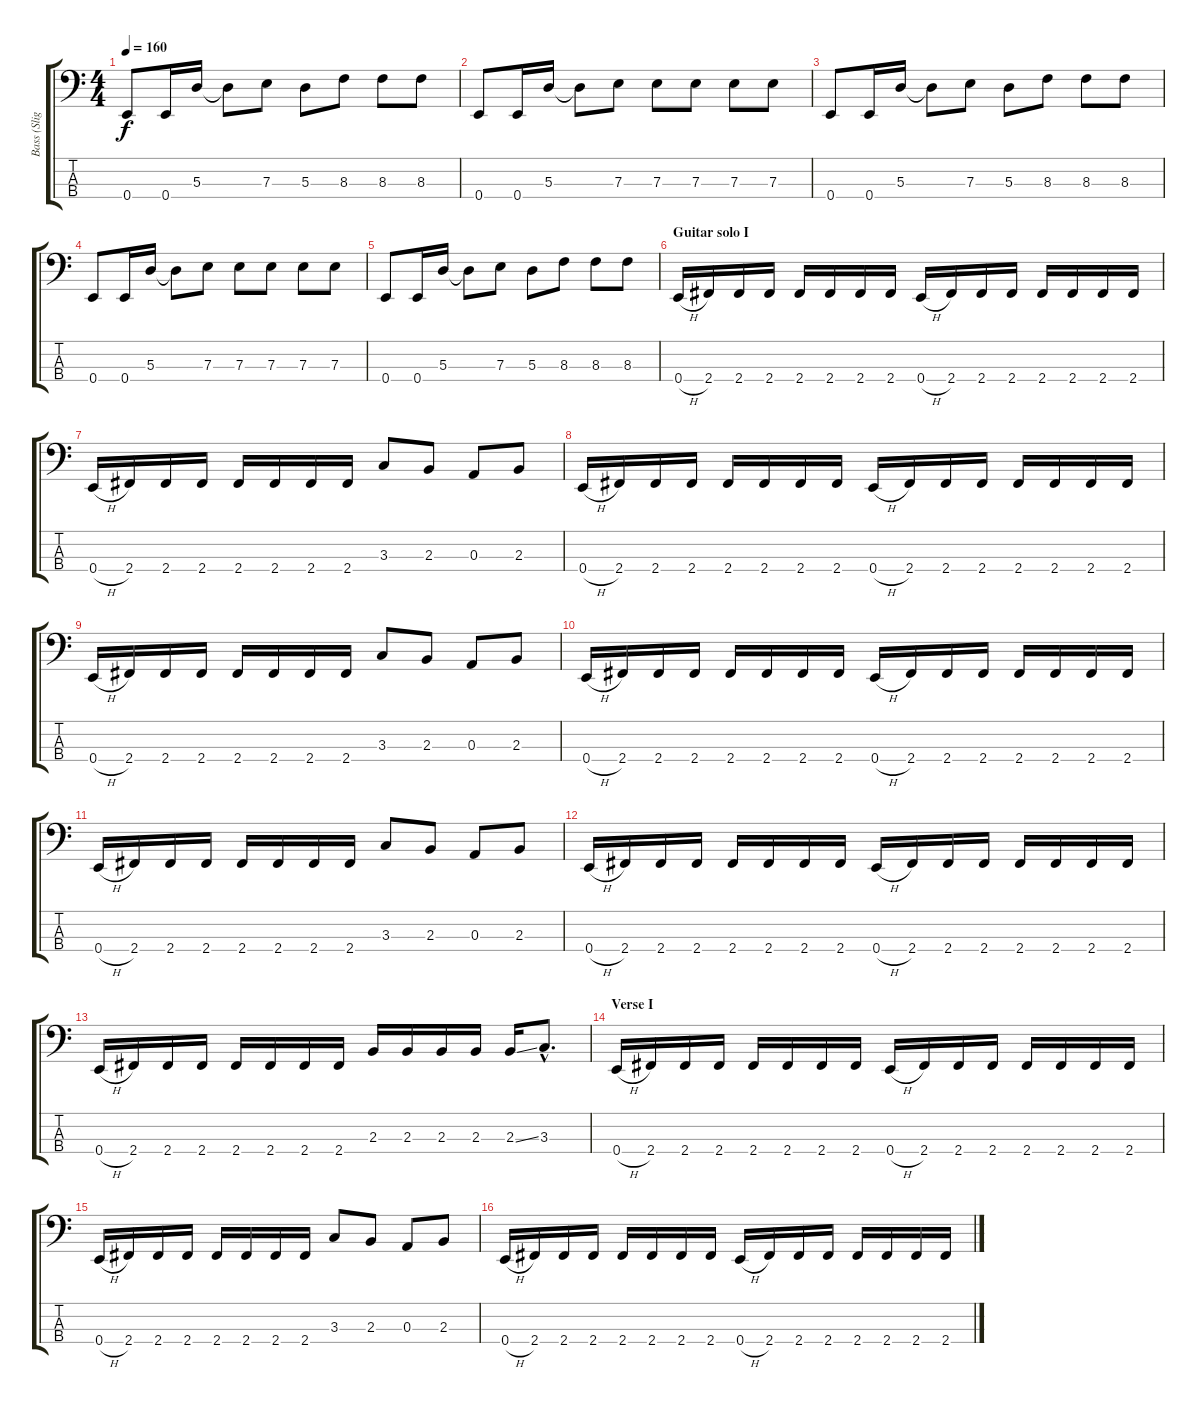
\track ("Bass (Slight distortion)" "Bass (Slig") {instrument electricbassfinger}
\staff {score tabs}
\tuning (G2 D2 A1 E1) {hide}
\ts (4 4)
\tempo 160
\clef f4
\ks c
0.4.8{dy f} 0.4.16 5.3.16 5.3{t}.8 7.3.8 5.3.8 8.3.8 8.3.8 8.3.8 |
0.4.8 0.4.16 5.3.16 5.3{t}.8 7.3.8 7.3.8 7.3.8 7.3.8 7.3.8 |
0.4.8 0.4.16 5.3.16 5.3{t}.8 7.3.8 5.3.8 8.3.8 8.3.8 8.3.8 |
0.4.8 0.4.16 5.3.16 5.3{t}.8 7.3.8 7.3.8 7.3.8 7.3.8 7.3.8 |
0.4.8 0.4.16 5.3.16 5.3{t}.8 7.3.8 5.3.8 8.3.8 8.3.8 8.3.8 |
\section ("" "Guitar solo I")
0.4{h}.16 2.4.16 2.4.16 2.4.16 2.4.16 2.4.16 2.4.16 2.4.16 0.4{h}.16 2.4.16 2.4.16 2.4.16 2.4.16 2.4.16 2.4.16 2.4.16 |
0.4{h}.16 2.4.16 2.4.16 2.4.16 2.4.16 2.4.16 2.4.16 2.4.16 3.3.8 2.3.8 0.3.8 2.3.8 |
0.4{h}.16 2.4.16 2.4.16 2.4.16 2.4.16 2.4.16 2.4.16 2.4.16 0.4{h}.16 2.4.16 2.4.16 2.4.16 2.4.16 2.4.16 2.4.16 2.4.16 |
0.4{h}.16 2.4.16 2.4.16 2.4.16 2.4.16 2.4.16 2.4.16 2.4.16 3.3.8 2.3.8 0.3.8 2.3.8 |
0.4{h}.16 2.4.16 2.4.16 2.4.16 2.4.16 2.4.16 2.4.16 2.4.16 0.4{h}.16 2.4.16 2.4.16 2.4.16 2.4.16 2.4.16 2.4.16 2.4.16 |
0.4{h}.16 2.4.16 2.4.16 2.4.16 2.4.16 2.4.16 2.4.16 2.4.16 3.3.8 2.3.8 0.3.8 2.3.8 |
0.4{h}.16 2.4.16 2.4.16 2.4.16 2.4.16 2.4.16 2.4.16 2.4.16 0.4{h}.16 2.4.16 2.4.16 2.4.16 2.4.16 2.4.16 2.4.16 2.4.16 |
0.4{h}.16 2.4.16 2.4.16 2.4.16 2.4.16 2.4.16 2.4.16 2.4.16 2.3.16 2.3.16 2.3.16 2.3.16 2.3{ss}.16 3.3{hac}.8{d} |
\section ("" "Verse I")
0.4{h}.16 2.4.16 2.4.16 2.4.16 2.4.16 2.4.16 2.4.16 2.4.16 0.4{h}.16 2.4.16 2.4.16 2.4.16 2.4.16 2.4.16 2.4.16 2.4.16 |
0.4{h}.16 2.4.16 2.4.16 2.4.16 2.4.16 2.4.16 2.4.16 2.4.16 3.3.8 2.3.8 0.3.8 2.3.8 |
0.4{h}.16 2.4.16 2.4.16 2.4.16 2.4.16 2.4.16 2.4.16 2.4.16 0.4{h}.16 2.4.16 2.4.16 2.4.16 2.4.16 2.4.16 2.4.16 2.4.16
